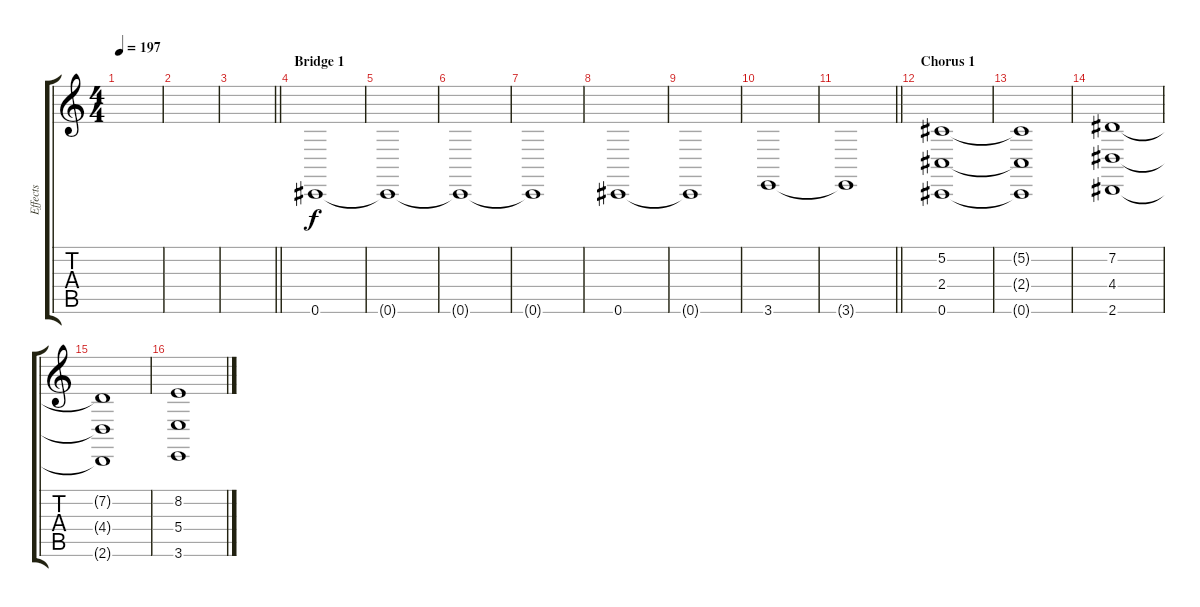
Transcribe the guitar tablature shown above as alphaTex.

\track ("Effects" "Effects") {instrument applause}
\staff {score tabs}
\tuning (Db4 Ab3 E3 B2 Gb2 Db2) {hide}
\ts (4 4)
\tempo 197
\clef g2
\ks c
|
|
\barLineRight lightlight
|
\section ("" "Bridge 1")
0.6.1{volume 10} |
0.6{t}.1 |
0.6{t}.1 |
0.6{t}.1 |
0.6.1 |
0.6{t}.1 |
3.6.1 |
\barLineRight lightlight
3.6{t}.1 |
\section ("" "Chorus 1")
(5.2 2.4 0.6).1{volume 10 instrument synthvoice} |
(5.2{t} 2.4{t} 0.6{t}).1 |
(7.2 4.4 2.6).1 |
(7.2{t} 4.4{t} 2.6{t}).1 |
(8.2 5.4 3.6).1
